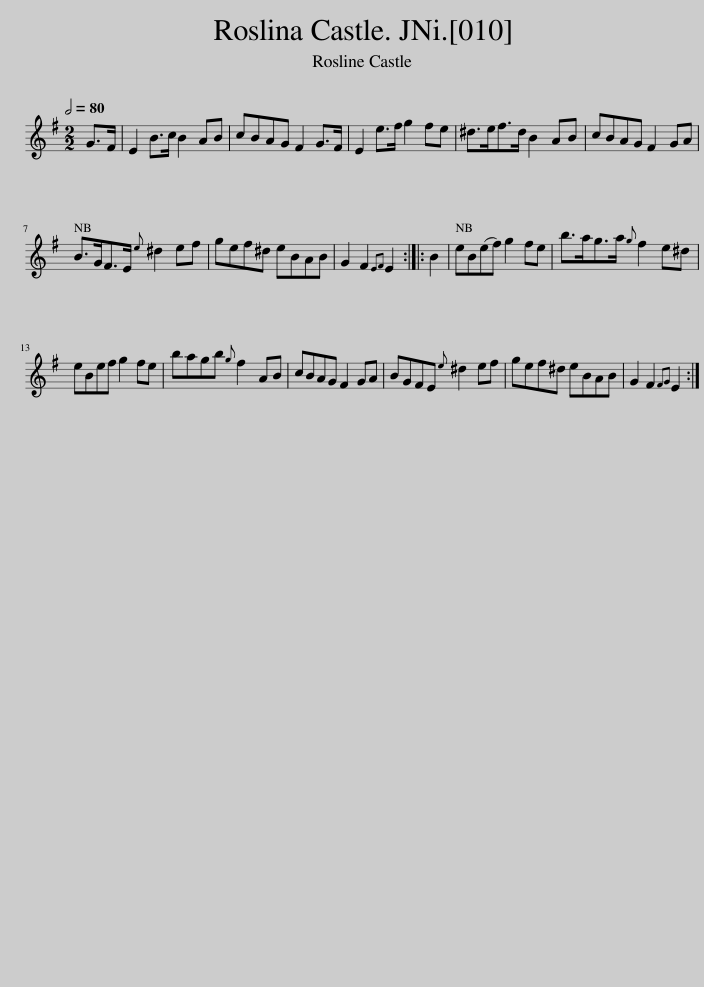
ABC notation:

X:1
L:1/8
Q:1/2=80
M:2/2
I:linebreak $
K:Emin
V:1 treble
V:1
 G>F | E2 B>c B2 AB | cBAG F2 G>F | E2 e>f g2 fe | ^d>ef>d B2 AB | %5
 cBAG F2 GA |$ B>GF>E{e} ^d2 ef | gef^d eBAB | G2 F2{EF} E2 :: B2 | %10
 eB(ef) g2 fe | b>ag>a{g} f2 e^d |$ eBef g2 fe | bagb{g} f2 AB | cBAG F2 GA | %15
 BGFE{e} ^d2 ef | gef^d eBAB | G2 F2{FG} E2 :| %18
